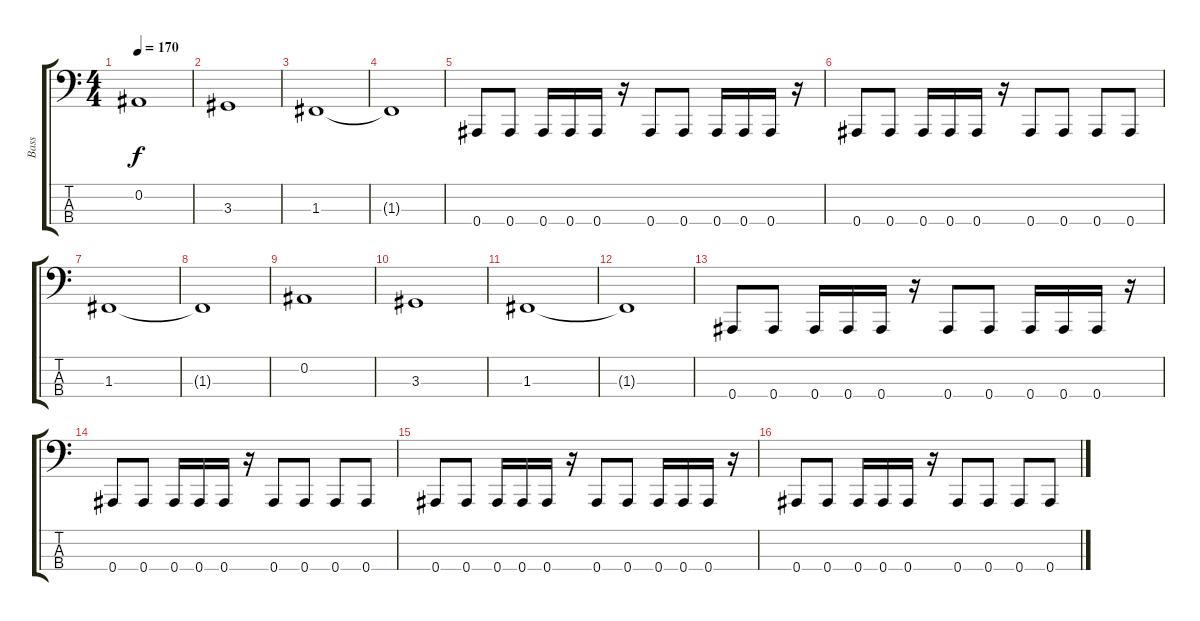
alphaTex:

\track ("Bass" "Bass") {instrument electricbassfinger}
\staff {score tabs}
\tuning (Eb2 Bb1 F1 Bb0) {hide}
\ts (4 4)
\tempo 170
\clef f4
\ks c
0.2.1{dy f} |
3.3.1 |
1.3.1 |
1.3{t}.1 |
0.4.8 0.4.8 0.4.16 0.4.16 0.4.16 r.16 0.4.8 0.4.8 0.4.16 0.4.16 0.4.16 r.16 |
0.4.8 0.4.8 0.4.16 0.4.16 0.4.16 r.16 0.4.8 0.4.8 0.4.8 0.4.8 |
1.3.1 |
1.3{t}.1 |
0.2.1 |
3.3.1 |
1.3.1 |
1.3{t}.1 |
0.4.8 0.4.8 0.4.16 0.4.16 0.4.16 r.16 0.4.8 0.4.8 0.4.16 0.4.16 0.4.16 r.16 |
0.4.8 0.4.8 0.4.16 0.4.16 0.4.16 r.16 0.4.8 0.4.8 0.4.8 0.4.8 |
0.4.8 0.4.8 0.4.16 0.4.16 0.4.16 r.16 0.4.8 0.4.8 0.4.16 0.4.16 0.4.16 r.16 |
0.4.8 0.4.8 0.4.16 0.4.16 0.4.16 r.16 0.4.8 0.4.8 0.4.8 0.4.8
